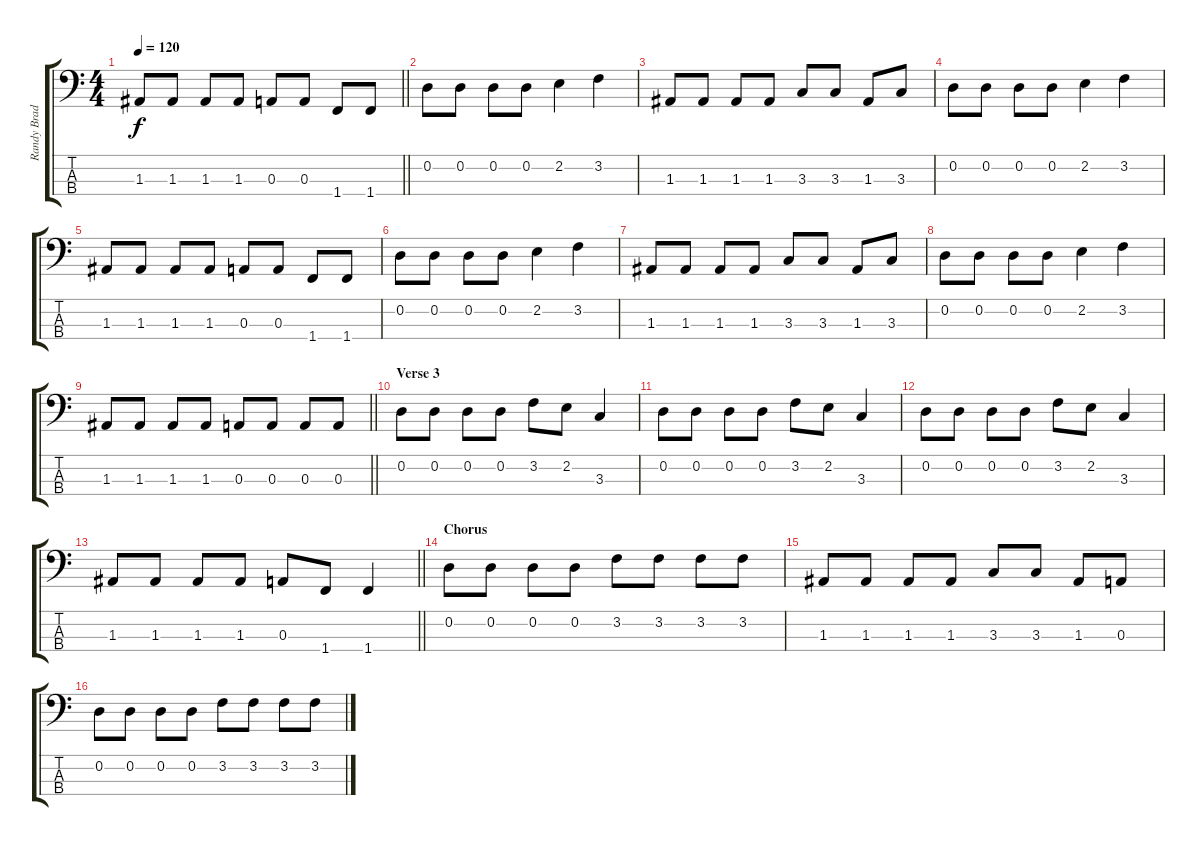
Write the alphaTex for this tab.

\track ("Randy Bradbury" "Randy Brad") {instrument electricbasspick}
\staff {score tabs}
\tuning (G2 D2 A1 E1) {hide}
\ts (4 4)
\tempo 120
\clef f4
\barLineRight lightlight
\ks c
1.3.8{dy f} 1.3.8 1.3.8 1.3.8 0.3.8 0.3.8 1.4.8 1.4.8 |
0.2.8 0.2.8 0.2.8 0.2.8 2.2.4 3.2.4 |
1.3.8 1.3.8 1.3.8 1.3.8 3.3.8 3.3.8 1.3.8 3.3.8 |
0.2.8 0.2.8 0.2.8 0.2.8 2.2.4 3.2.4 |
1.3.8 1.3.8 1.3.8 1.3.8 0.3.8 0.3.8 1.4.8 1.4.8 |
0.2.8 0.2.8 0.2.8 0.2.8 2.2.4 3.2.4 |
1.3.8 1.3.8 1.3.8 1.3.8 3.3.8 3.3.8 1.3.8 3.3.8 |
0.2.8 0.2.8 0.2.8 0.2.8 2.2.4 3.2.4 |
\barLineRight lightlight
1.3.8 1.3.8 1.3.8 1.3.8 0.3.8 0.3.8 0.3.8 0.3.8 |
\section ("" "Verse 3")
0.2.8 0.2.8 0.2.8 0.2.8 3.2.8 2.2.8 3.3.4 |
0.2.8 0.2.8 0.2.8 0.2.8 3.2.8 2.2.8 3.3.4 |
0.2.8 0.2.8 0.2.8 0.2.8 3.2.8 2.2.8 3.3.4 |
\barLineRight lightlight
1.3.8 1.3.8 1.3.8 1.3.8 0.3.8 1.4.8 1.4.4 |
\section ("" "Chorus")
0.2.8 0.2.8 0.2.8 0.2.8 3.2.8 3.2.8 3.2.8 3.2.8 |
1.3.8 1.3.8 1.3.8 1.3.8 3.3.8 3.3.8 1.3.8 0.3.8 |
0.2.8 0.2.8 0.2.8 0.2.8 3.2.8 3.2.8 3.2.8 3.2.8
